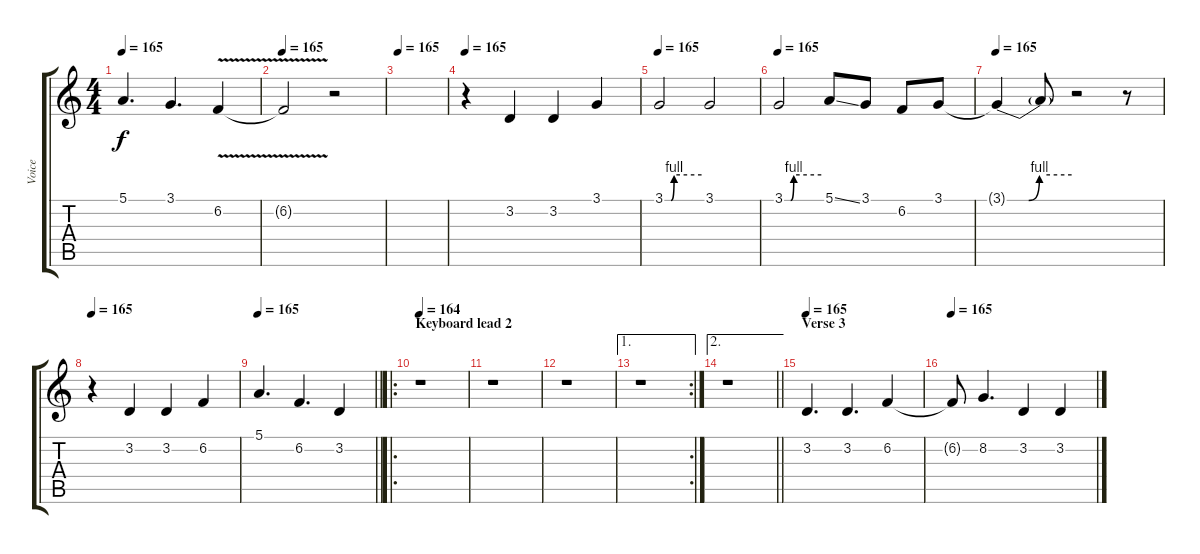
\track ("Voice" "Voice") {instrument lead2sawtooth}
\staff {score tabs}
\tuning (E4 B3 G3 D3 A2 E2) {hide}
\ts (4 4)
\tempo 165
\clef g2
\ks c
5.1.4{d dy f} 3.1.4{d} 6.2{v}.4 |
\tempo 165
6.2{t}.2 r.2 |
\tempo 165
|
\tempo 165
r.4 3.2.4 3.2.4 3.1.4 |
\tempo 165
3.1{be (custom 0 0 10 0 15 4 60 4)}.2 3.1.2 |
\tempo 165
3.1{be (custom 0 0 10 0 15 4 60 4)}.2 5.1{ss}.8 3.1.8 6.2.8 3.1.8 |
\tempo 165
3.1{be (custom 0 0 20 0 30 4 60 4) t}.4 3.1{t}.8 r.2 r.8 |
\tempo 165
r.4 3.2.4 3.2.4 6.2.4 |
\tempo 165
\barLineRight lightlight
5.1.4{d} 6.2.4{d} 3.2.4 |
\ro
\section ("" "Keyboard lead 2")
\tempo 164
r.1 |
r.1 |
r.1 |
\ae 1
\rc 2
r.1 |
\ae 2
\barLineRight lightlight
r.1 |
\section ("" "Verse 3")
\tempo 165
3.2.4{d} 3.2.4{d} 6.2.4 |
\tempo 165
6.2{t}.8 8.2.4{d} 3.2.4 3.2.4
